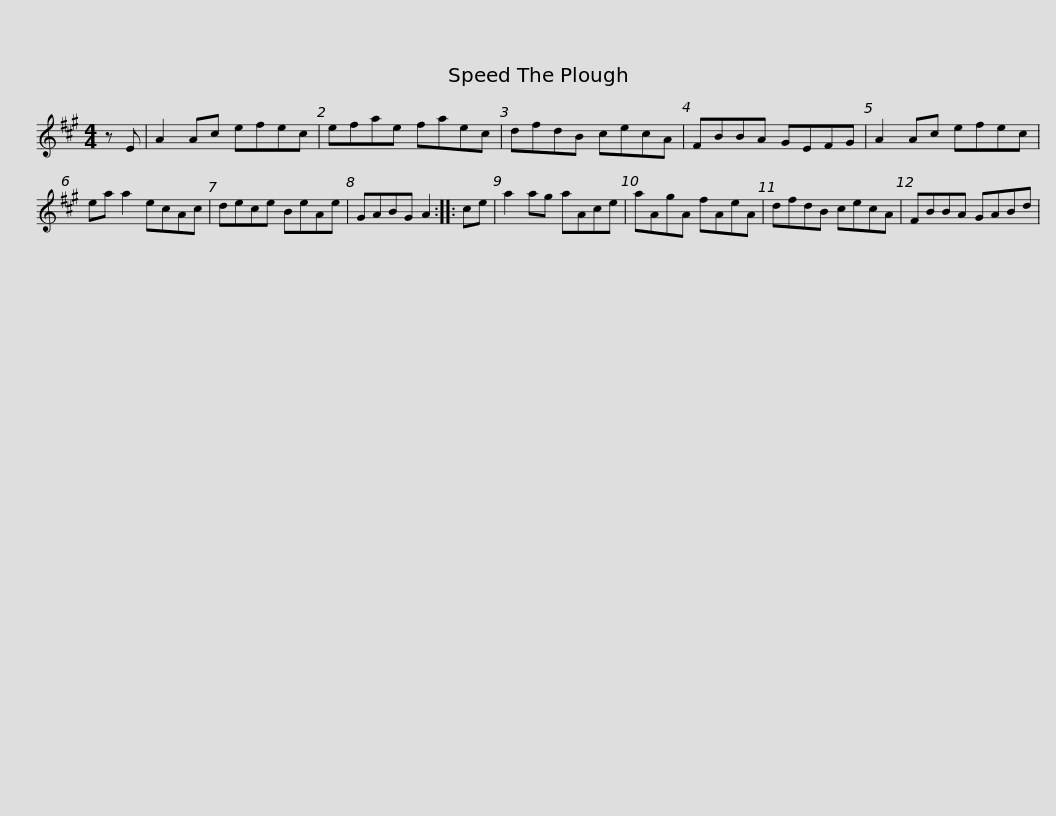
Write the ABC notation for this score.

X:1
L:1/8
M:4/4
I:linebreak $
K:A
V:1 treble
V:1
 z E | A2 Ac efec | efae faec | dfdB cecA | FBBA GEFG | %5
 A2 Ac efec |$ ea a2 ecAc | dece BeAe | GABG A2 :: ce | %10
 a2 ag aAce | aAgA fAeA |$ dfdB cecA | FBBA GABd | %14
